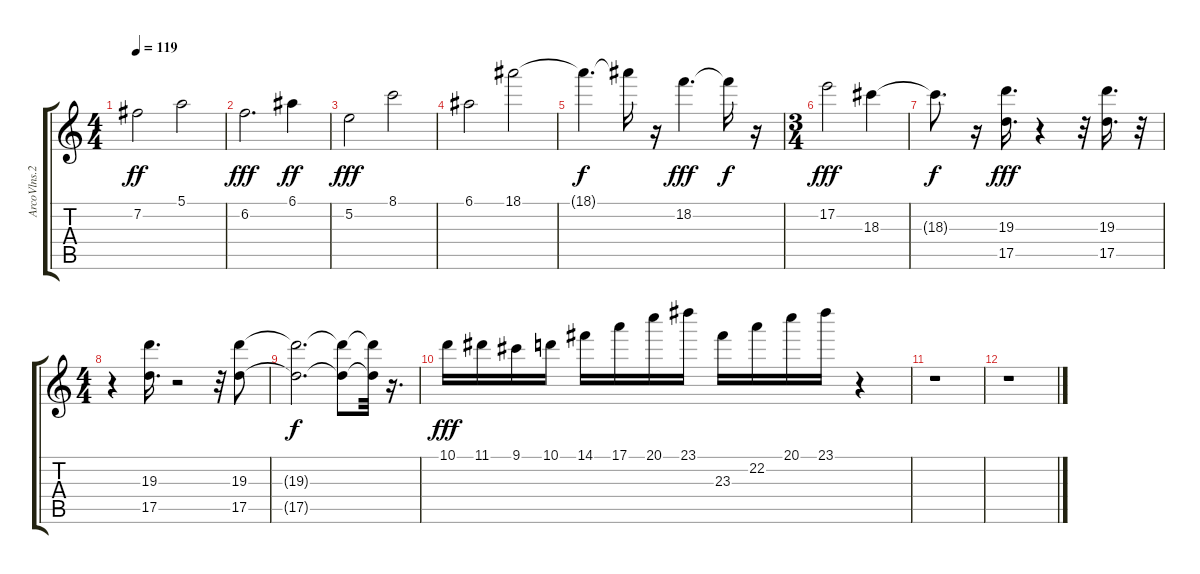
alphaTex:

\track ("ArcoVlns.2                     " "ArcoVlns.2") {instrument distortionguitar}
\staff {score tabs}
\tuning (E4 B3 G3 D3 A2 E2) {hide}
\ts (4 4)
\tempo 119
\clef g2
\ks c
7.2.2{dy ff} 5.1.2 |
6.2.2{d dy fff} 6.1.4{dy ff} |
5.2.2{dy fff} 8.1.2 |
6.1.2 18.1.2 |
18.1{t}.4{d dy f} 18.1{t}.16 r.16 18.2.4{d dy fff} 18.2{t}.16{dy f} r.16 |
\ts (3 4)
17.2.2{dy fff} 18.3.4 |
18.3{t}.8{d dy f} r.16 (19.3 17.5).16{d dy fff} r.4 r.32 (19.3 17.5).16{d} r.32 |
\ts (4 4)
r.4 (19.3 17.5).16{d} r.2 r.32 (19.3 17.5).8 |
(19.3{t} 17.5{t}).2{d dy f} (19.3{t} 17.5{t}).8 (19.3{t} 17.5{t}).32 r.16{d} |
10.1.16{dy fff} 11.1.16 9.1.16 10.1.16 14.1.16 17.1.16 20.1.16 23.1.16 23.3.16 22.2.16 20.1.16 23.1.16 r.4 |
r.1 |
r.1
